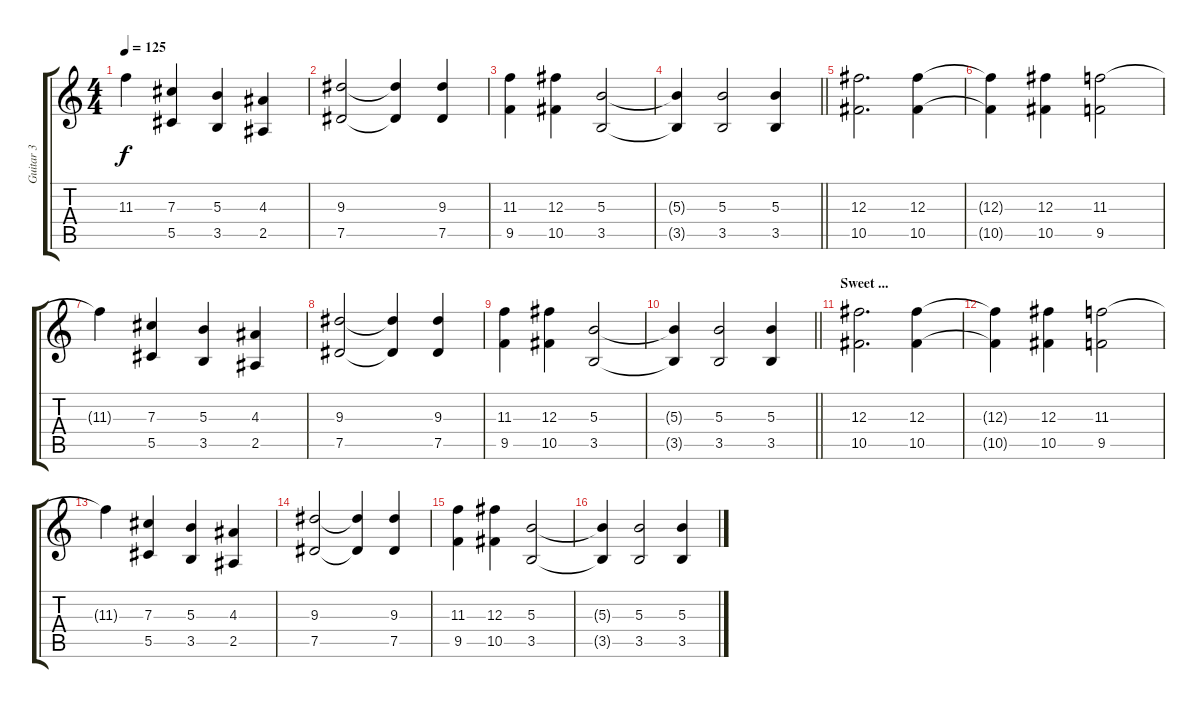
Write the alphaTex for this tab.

\track ("Guitar 3" "Guitar 3") {instrument distortionguitar}
\staff {score tabs}
\tuning (Eb4 Bb3 Gb3 Db3 Ab2 Eb2) {hide}
\ts (4 4)
\tempo 125
\clef g2
\ks c
11.3{t}.4{dy f} (7.3 5.5).4 (5.3 3.5).4 (4.3 2.5).4 |
(9.3 7.5).2 (9.3{t} 7.5{t}).4 (9.3 7.5).4 |
(11.3 9.5).4 (12.3 10.5).4 (5.3 3.5).2 |
\barLineRight lightlight
(5.3{t} 3.5{t}).4 (5.3 3.5).2 (5.3 3.5).4 |
(12.3 10.5).2{d} (12.3 10.5).4 |
(12.3{t} 10.5{t}).4 (12.3 10.5).4 (11.3 9.5).2 |
11.3{t}.4 (7.3 5.5).4 (5.3 3.5).4 (4.3 2.5).4 |
(9.3 7.5).2 (9.3{t} 7.5{t}).4 (9.3 7.5).4 |
(11.3 9.5).4 (12.3 10.5).4 (5.3 3.5).2 |
\barLineRight lightlight
(5.3{t} 3.5{t}).4 (5.3 3.5).2 (5.3 3.5).4 |
\section ("" "Sweet ...")
(12.3 10.5).2{d} (12.3 10.5).4 |
(12.3{t} 10.5{t}).4 (12.3 10.5).4 (11.3 9.5).2 |
11.3{t}.4 (7.3 5.5).4 (5.3 3.5).4 (4.3 2.5).4 |
(9.3 7.5).2 (9.3{t} 7.5{t}).4 (9.3 7.5).4 |
(11.3 9.5).4 (12.3 10.5).4 (5.3 3.5).2 |
(5.3{t} 3.5{t}).4 (5.3 3.5).2 (5.3 3.5).4
